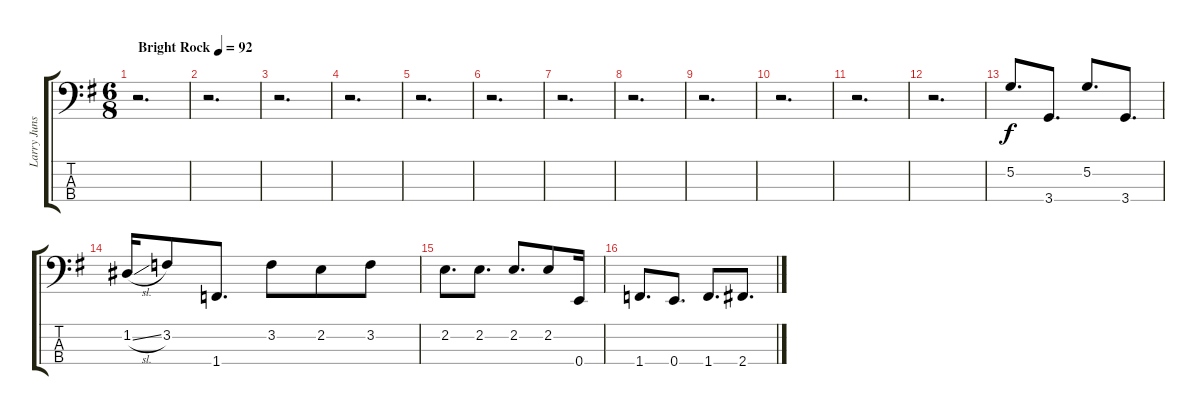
\track ("Larry Junstrum Bass" "Larry Juns") {instrument electricbasspick}
\staff {score tabs}
\tuning (G2 D2 A1 E1) {hide}
\ts (6 8)
\tempo (92 "Bright Rock")
\clef f4
\ks g
r.2{d dy f instrument electricbasspick} |
r.2{d} |
r.2{d} |
r.2{d} |
r.2{d} |
r.2{d} |
r.2{d} |
r.2{d} |
r.2{d} |
r.2{d} |
r.2{d} |
r.2{d} |
5.2.8{d} 3.4.8{d} 5.2.8{d} 3.4.8{d} |
1.2{sl}.16 3.2.8 1.4.8{d} 3.2.8 2.2.8 3.2.8 |
2.2.8{d} 2.2.8{d} 2.2.8{d} 2.2.8 0.4.16 |
1.4.8{d} 0.4.8{d} 1.4.8{d} 2.4.8{d}
